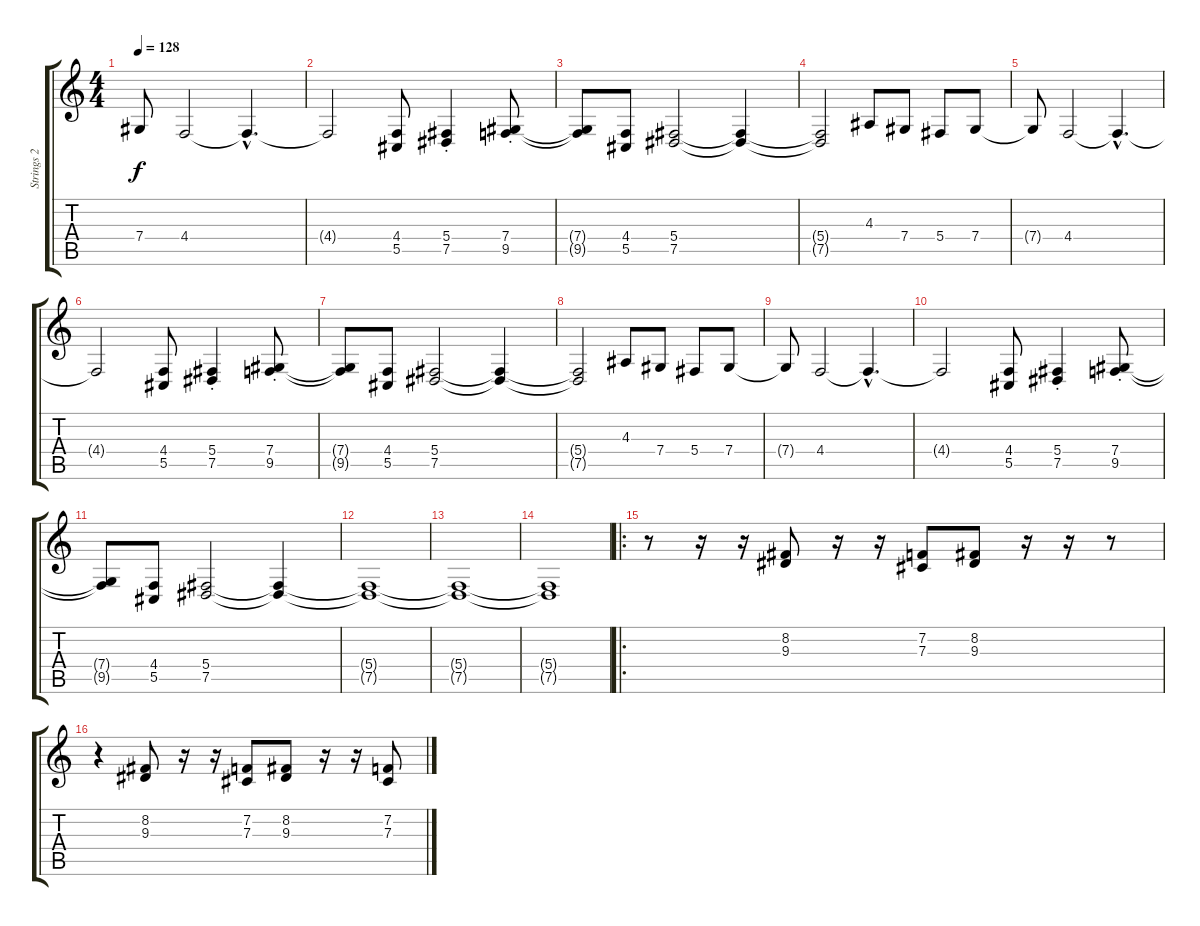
\track ("Strings 2" "Strings 2") {instrument stringensemble1}
\staff {score tabs}
\tuning (Eb4 Bb3 Gb3 Db3 Ab2 Eb2) {hide}
\ts (4 4)
\tempo 128
\clef g2
\ks c
7.4{t}.8{dy f} 4.4.2 4.4{hac t}.4{d} |
4.4{t}.2 (4.4 5.5).8 (5.4{st} 7.5{st}).4 (7.4{st} 9.5{st}).8 |
(7.4{t} 9.5{t}).8 (4.4 5.5).8 (5.4 7.5).2 (5.4{t} 7.5{t}).4 |
(5.4{t} 7.5{t}).2 4.3.8 7.4.8 5.4.8 7.4.8 |
7.4{t}.8 4.4.2 4.4{hac t}.4{d} |
4.4{t}.2 (4.4 5.5).8 (5.4{st} 7.5{st}).4 (7.4{st} 9.5{st}).8 |
(7.4{t} 9.5{t}).8 (4.4 5.5).8 (5.4 7.5).2 (5.4{t} 7.5{t}).4 |
(5.4{t} 7.5{t}).2 4.3.8 7.4.8 5.4.8 7.4.8 |
7.4{t}.8 4.4.2 4.4{hac t}.4{d} |
4.4{t}.2 (4.4 5.5).8 (5.4{st} 7.5{st}).4 (7.4{st} 9.5{st}).8 |
(7.4{t} 9.5{t}).8 (4.4 5.5).8 (5.4 7.5).2 (5.4{t} 7.5{t}).4 |
(5.4{t} 7.5{t}).1 |
(5.4{t} 7.5{t}).1 |
(5.4{t} 7.5{t}).1 |
\ro
r.8{volume 16} r.16 r.16 (8.2 9.3).8 r.16 r.16 (7.2 7.3).8 (8.2 9.3).8 r.16 r.16 r.8 |
r.4 (8.2 9.3).8 r.16 r.16 (7.2 7.3).8 (8.2 9.3).8 r.16 r.16 (7.2 7.3).8
